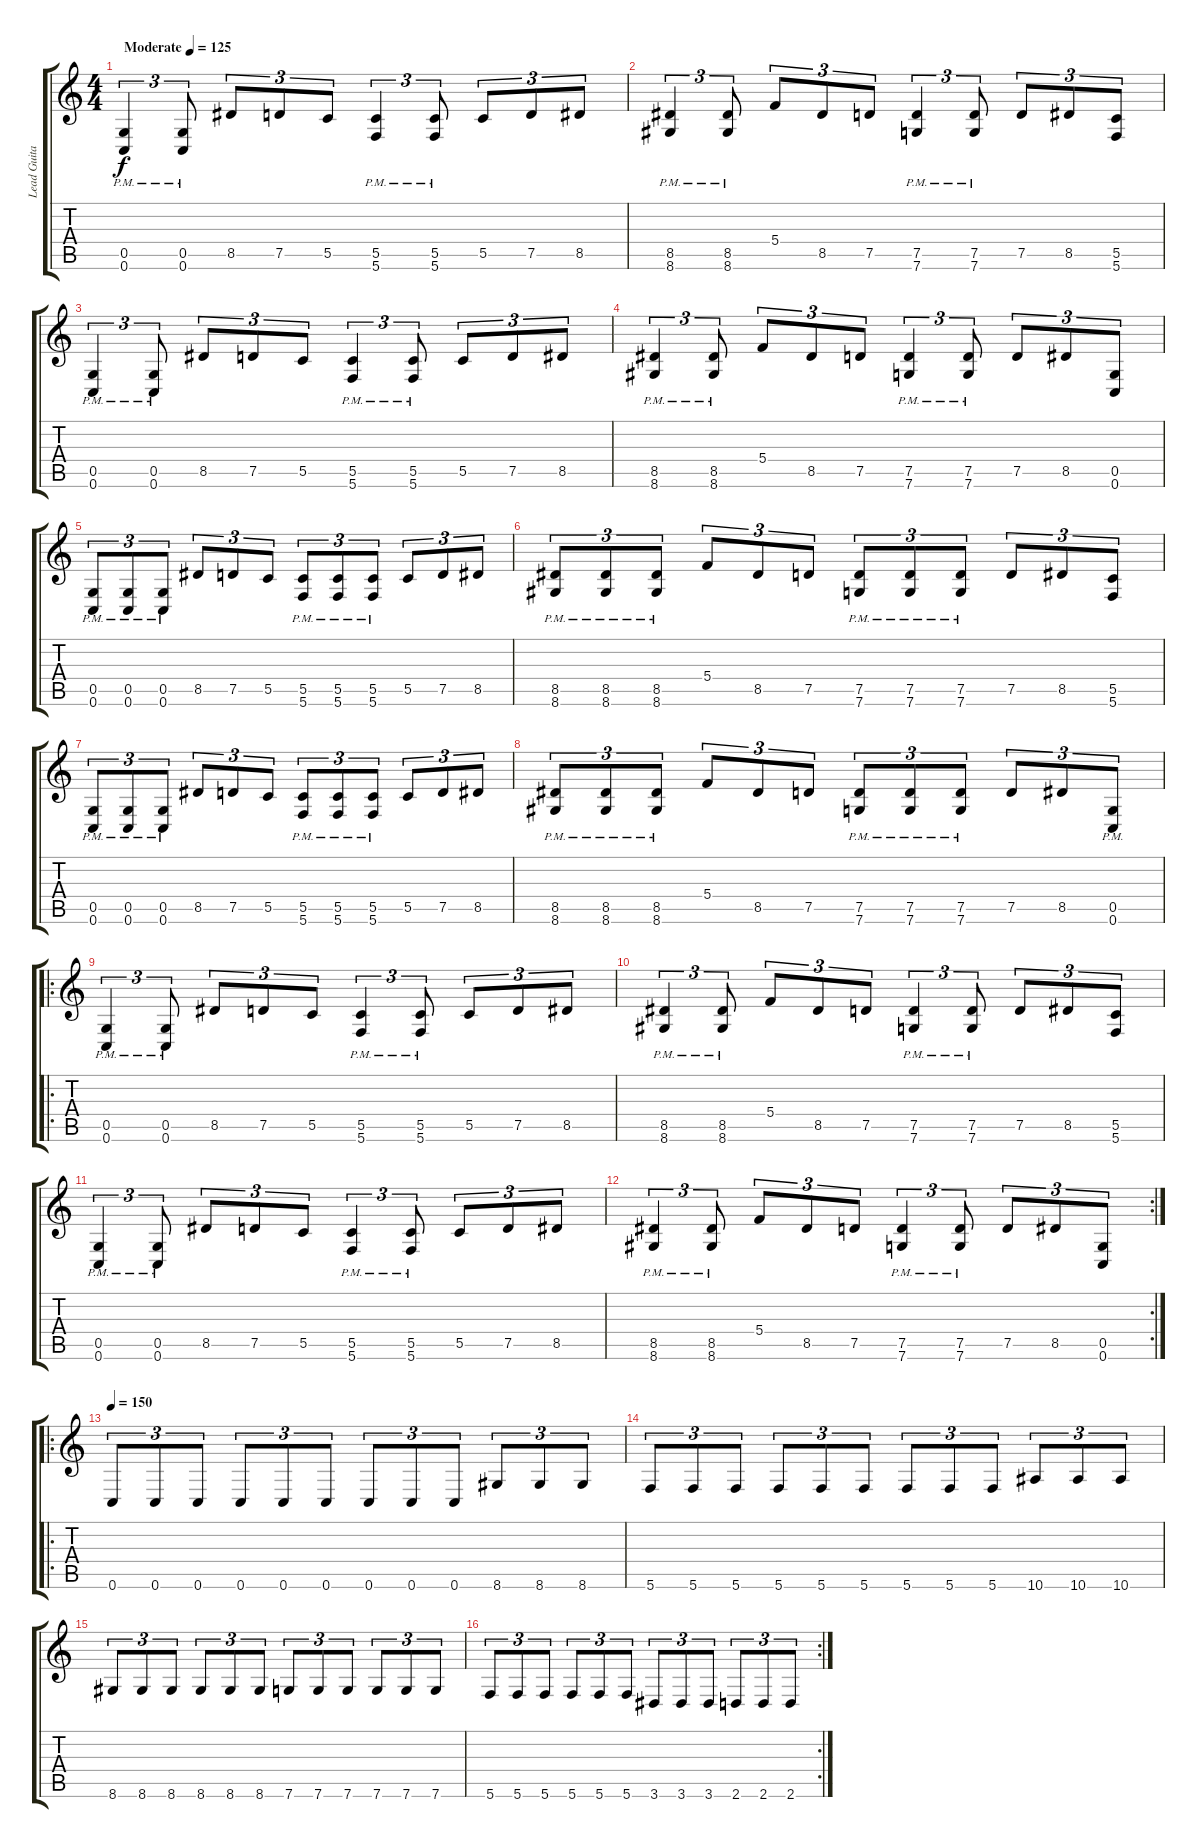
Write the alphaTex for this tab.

\track ("Lead Guitar" "Lead Guita") {instrument distortionguitar}
\staff {score tabs}
\tuning (D4 A3 F3 C3 G2 C2) {hide}
\ts (4 4)
\tempo (125 "Moderate")
\clef g2
\ks c
(0.5{pm} 0.6{pm}).4{tu (3 2) dy f instrument distortionguitar} (0.5{pm} 0.6{pm}).8{tu (3 2)} 8.5.8{tu (3 2)} 7.5.8{tu (3 2)} 5.5.8{tu (3 2)} (5.5{pm} 5.6{pm}).4{tu (3 2)} (5.5{pm} 5.6{pm}).8{tu (3 2)} 5.5.8{tu (3 2)} 7.5.8{tu (3 2)} 8.5.8{tu (3 2)} |
(8.5{pm} 8.6{pm}).4{tu (3 2)} (8.5{pm} 8.6{pm}).8{tu (3 2)} 5.4.8{tu (3 2)} 8.5.8{tu (3 2)} 7.5.8{tu (3 2)} (7.5{pm} 7.6{pm}).4{tu (3 2)} (7.5{pm} 7.6{pm}).8{tu (3 2)} 7.5.8{tu (3 2)} 8.5.8{tu (3 2)} (5.5 5.6).8{tu (3 2)} |
(0.5{pm} 0.6{pm}).4{tu (3 2)} (0.5{pm} 0.6{pm}).8{tu (3 2)} 8.5.8{tu (3 2)} 7.5.8{tu (3 2)} 5.5.8{tu (3 2)} (5.5{pm} 5.6{pm}).4{tu (3 2)} (5.5{pm} 5.6{pm}).8{tu (3 2)} 5.5.8{tu (3 2)} 7.5.8{tu (3 2)} 8.5.8{tu (3 2)} |
(8.5{pm} 8.6{pm}).4{tu (3 2)} (8.5{pm} 8.6{pm}).8{tu (3 2)} 5.4.8{tu (3 2)} 8.5.8{tu (3 2)} 7.5.8{tu (3 2)} (7.5{pm} 7.6{pm}).4{tu (3 2)} (7.5{pm} 7.6{pm}).8{tu (3 2)} 7.5.8{tu (3 2)} 8.5.8{tu (3 2)} (0.5 0.6).8{tu (3 2)} |
(0.5{pm} 0.6{pm}).8{tu (3 2)} (0.5{pm} 0.6{pm}).8{tu (3 2)} (0.5{pm} 0.6{pm}).8{tu (3 2)} 8.5.8{tu (3 2)} 7.5.8{tu (3 2)} 5.5.8{tu (3 2)} (5.5{pm} 5.6{pm}).8{tu (3 2)} (5.5{pm} 5.6{pm}).8{tu (3 2)} (5.5{pm} 5.6{pm}).8{tu (3 2)} 5.5.8{tu (3 2)} 7.5.8{tu (3 2)} 8.5.8{tu (3 2)} |
(8.5{pm} 8.6{pm}).8{tu (3 2)} (8.5{pm} 8.6{pm}).8{tu (3 2)} (8.5{pm} 8.6{pm}).8{tu (3 2)} 5.4.8{tu (3 2)} 8.5.8{tu (3 2)} 7.5.8{tu (3 2)} (7.5{pm} 7.6{pm}).8{tu (3 2)} (7.5{pm} 7.6{pm}).8{tu (3 2)} (7.5{pm} 7.6{pm}).8{tu (3 2)} 7.5.8{tu (3 2)} 8.5.8{tu (3 2)} (5.5 5.6).8{tu (3 2)} |
(0.5{pm} 0.6{pm}).8{tu (3 2)} (0.5{pm} 0.6{pm}).8{tu (3 2)} (0.5{pm} 0.6{pm}).8{tu (3 2)} 8.5.8{tu (3 2)} 7.5.8{tu (3 2)} 5.5.8{tu (3 2)} (5.5{pm} 5.6{pm}).8{tu (3 2)} (5.5{pm} 5.6{pm}).8{tu (3 2)} (5.5{pm} 5.6{pm}).8{tu (3 2)} 5.5.8{tu (3 2)} 7.5.8{tu (3 2)} 8.5.8{tu (3 2)} |
(8.5{pm} 8.6{pm}).8{tu (3 2)} (8.5{pm} 8.6{pm}).8{tu (3 2)} (8.5{pm} 8.6{pm}).8{tu (3 2)} 5.4.8{tu (3 2)} 8.5.8{tu (3 2)} 7.5.8{tu (3 2)} (7.5{pm} 7.6{pm}).8{tu (3 2)} (7.5{pm} 7.6{pm}).8{tu (3 2)} (7.5{pm} 7.6{pm}).8{tu (3 2)} 7.5.8{tu (3 2)} 8.5.8{tu (3 2)} (0.5{pm} 0.6{pm}).8{tu (3 2)} |
\ro
(0.5{pm} 0.6{pm}).4{tu (3 2)} (0.5{pm} 0.6{pm}).8{tu (3 2)} 8.5.8{tu (3 2)} 7.5.8{tu (3 2)} 5.5.8{tu (3 2)} (5.5{pm} 5.6{pm}).4{tu (3 2)} (5.5{pm} 5.6{pm}).8{tu (3 2)} 5.5.8{tu (3 2)} 7.5.8{tu (3 2)} 8.5.8{tu (3 2)} |
(8.5{pm} 8.6{pm}).4{tu (3 2)} (8.5{pm} 8.6{pm}).8{tu (3 2)} 5.4.8{tu (3 2)} 8.5.8{tu (3 2)} 7.5.8{tu (3 2)} (7.5{pm} 7.6{pm}).4{tu (3 2)} (7.5{pm} 7.6{pm}).8{tu (3 2)} 7.5.8{tu (3 2)} 8.5.8{tu (3 2)} (5.5 5.6).8{tu (3 2)} |
(0.5{pm} 0.6{pm}).4{tu (3 2)} (0.5{pm} 0.6{pm}).8{tu (3 2)} 8.5.8{tu (3 2)} 7.5.8{tu (3 2)} 5.5.8{tu (3 2)} (5.5{pm} 5.6{pm}).4{tu (3 2)} (5.5{pm} 5.6{pm}).8{tu (3 2)} 5.5.8{tu (3 2)} 7.5.8{tu (3 2)} 8.5.8{tu (3 2)} |
\rc 2
(8.5{pm} 8.6{pm}).4{tu (3 2)} (8.5{pm} 8.6{pm}).8{tu (3 2)} 5.4.8{tu (3 2)} 8.5.8{tu (3 2)} 7.5.8{tu (3 2)} (7.5{pm} 7.6{pm}).4{tu (3 2)} (7.5{pm} 7.6{pm}).8{tu (3 2)} 7.5.8{tu (3 2)} 8.5.8{tu (3 2)} (0.5 0.6).8{tu (3 2)} |
\ro
\tempo 150
0.6.8{tu (3 2)} 0.6.8{tu (3 2)} 0.6.8{tu (3 2)} 0.6.8{tu (3 2)} 0.6.8{tu (3 2)} 0.6.8{tu (3 2)} 0.6.8{tu (3 2)} 0.6.8{tu (3 2)} 0.6.8{tu (3 2)} 8.6.8{tu (3 2)} 8.6.8{tu (3 2)} 8.6.8{tu (3 2)} |
5.6.8{tu (3 2)} 5.6.8{tu (3 2)} 5.6.8{tu (3 2)} 5.6.8{tu (3 2)} 5.6.8{tu (3 2)} 5.6.8{tu (3 2)} 5.6.8{tu (3 2)} 5.6.8{tu (3 2)} 5.6.8{tu (3 2)} 10.6.8{tu (3 2)} 10.6.8{tu (3 2)} 10.6.8{tu (3 2)} |
8.6.8{tu (3 2)} 8.6.8{tu (3 2)} 8.6.8{tu (3 2)} 8.6.8{tu (3 2)} 8.6.8{tu (3 2)} 8.6.8{tu (3 2)} 7.6.8{tu (3 2)} 7.6.8{tu (3 2)} 7.6.8{tu (3 2)} 7.6.8{tu (3 2)} 7.6.8{tu (3 2)} 7.6.8{tu (3 2)} |
\rc 2
5.6.8{tu (3 2)} 5.6.8{tu (3 2)} 5.6.8{tu (3 2)} 5.6.8{tu (3 2)} 5.6.8{tu (3 2)} 5.6.8{tu (3 2)} 3.6.8{tu (3 2)} 3.6.8{tu (3 2)} 3.6.8{tu (3 2)} 2.6.8{tu (3 2)} 2.6.8{tu (3 2)} 2.6.8{tu (3 2)}
